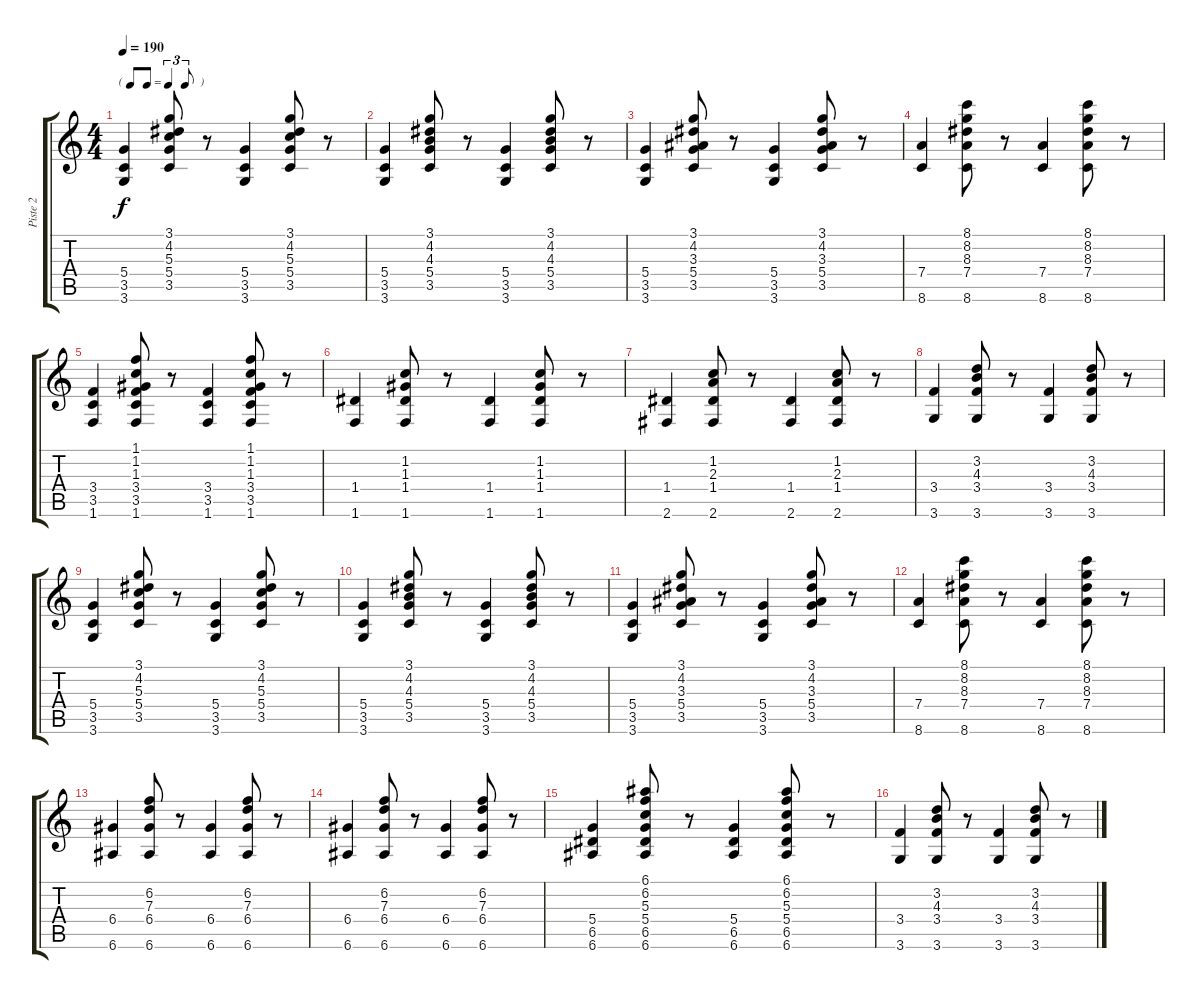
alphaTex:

\track ("Piste 2" "Piste 2") {instrument acousticguitarsteel}
\staff {score tabs}
\tuning (E4 B3 G3 D3 A2 E2) {hide}
\ts (4 4)
\tf triplet8th
\tempo 190
\clef g2
\ks c
(5.4 3.5 3.6).4{dy f instrument acousticguitarsteel} (3.1 4.2 5.3 5.4 3.5).8 r.8 (5.4 3.5 3.6).4 (3.1 4.2 5.3 5.4 3.5).8 r.8 |
(5.4 3.5 3.6).4 (3.1 4.2 4.3 5.4 3.5).8 r.8 (5.4 3.5 3.6).4 (3.1 4.2 4.3 5.4 3.5).8 r.8 |
(5.4 3.5 3.6).4 (3.1 4.2 3.3 5.4 3.5).8 r.8 (5.4 3.5 3.6).4 (3.1 4.2 3.3 5.4 3.5).8 r.8 |
(7.4 8.6).4 (8.1 8.2 8.3 7.4 8.6).8 r.8 (7.4 8.6).4 (8.1 8.2 8.3 7.4 8.6).8 r.8 |
(3.4 3.5 1.6).4 (1.1 1.2 1.3 3.4 3.5 1.6).8 r.8 (3.4 3.5 1.6).4 (1.1 1.2 1.3 3.4 3.5 1.6).8 r.8 |
(1.4 1.6).4 (1.2 1.3 1.4 1.6).8 r.8 (1.4 1.6).4 (1.2 1.3 1.4 1.6).8 r.8 |
(1.4 2.6).4 (1.2 2.3 1.4 2.6).8 r.8 (1.4 2.6).4 (1.2 2.3 1.4 2.6).8 r.8 |
(3.4 3.6).4 (3.2 4.3 3.4 3.6).8 r.8 (3.4 3.6).4 (3.2 4.3 3.4 3.6).8 r.8 |
(5.4 3.5 3.6).4 (3.1 4.2 5.3 5.4 3.5).8 r.8 (5.4 3.5 3.6).4 (3.1 4.2 5.3 5.4 3.5).8 r.8 |
(5.4 3.5 3.6).4 (3.1 4.2 4.3 5.4 3.5).8 r.8 (5.4 3.5 3.6).4 (3.1 4.2 4.3 5.4 3.5).8 r.8 |
(5.4 3.5 3.6).4 (3.1 4.2 3.3 5.4 3.5).8 r.8 (5.4 3.5 3.6).4 (3.1 4.2 3.3 5.4 3.5).8 r.8 |
(7.4 8.6).4 (8.1 8.2 8.3 7.4 8.6).8 r.8 (7.4 8.6).4 (8.1 8.2 8.3 7.4 8.6).8 r.8 |
(6.4 6.6).4 (6.2 7.3 6.4 6.6).8 r.8 (6.4 6.6).4 (6.2 7.3 6.4 6.6).8 r.8 |
(6.4 6.6).4 (6.2 7.3 6.4 6.6).8 r.8 (6.4 6.6).4 (6.2 7.3 6.4 6.6).8 r.8 |
(5.4 6.5 6.6).4 (6.1 6.2 5.3 5.4 6.5 6.6).8 r.8 (5.4 6.5 6.6).4 (6.1 6.2 5.3 5.4 6.5 6.6).8 r.8 |
(3.4 3.6).4 (3.2 4.3 3.4 3.6).8 r.8 (3.4 3.6).4 (3.2 4.3 3.4 3.6).8 r.8
